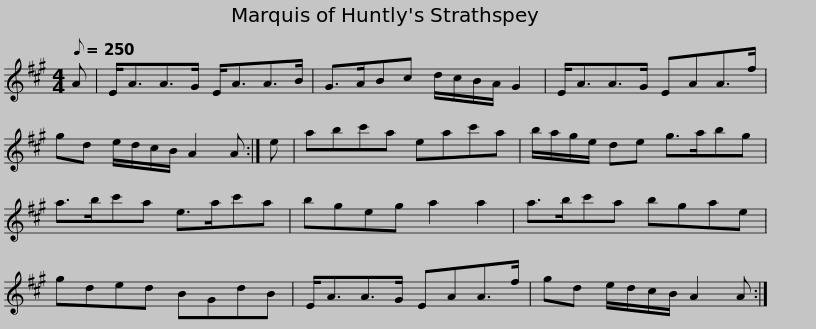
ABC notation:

X:1
L:1/8
Q:1/8=250
M:4/4
I:linebreak $
K:A
V:1 treble
V:1
 A | E<AA>G E<AA>B | G>ABc d/c/B/A/ G2 | E<AA>G EAA>f | gd e/d/c/B/ A2 A :| %5
 e |$ abc'a eac'a | b/a/g/e/ de g>abg | a>bc'a e>ac'a | bgeg a2 a2 |$ %10
 a>bc'a bgae | gded BGdB | E<AA>G EAA>f | gd e/d/c/B/ A2 A :| %14
